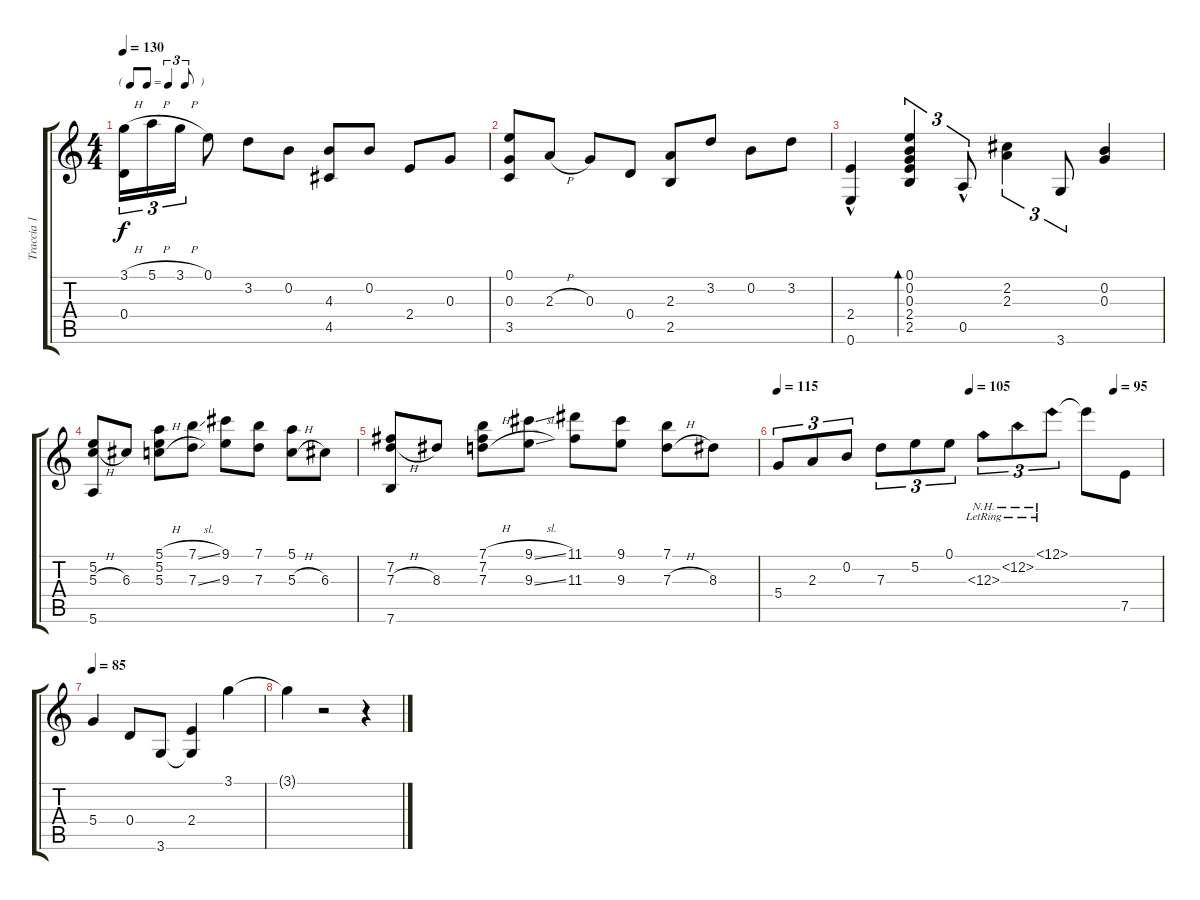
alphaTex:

\track ("Traccia 1" "Traccia 1") {instrument acousticguitarnylon}
\staff {score tabs}
\tuning (E4 B3 G3 D3 A2 E2) {hide}
\ts (4 4)
\tf triplet8th
\tempo 130
\clef g2
\ks c
(3.1{h} 0.4).16{tu (3 2) dy f} 5.1{h}.16{tu (3 2)} 3.1{h}.16{tu (3 2)} 0.1.8 3.2.8 0.2.8 (4.3 4.5).8 0.2.8 2.4.8 0.3.8 |
(0.1 0.3 3.5).8 2.3{h}.8 0.3.8 0.4.8 (2.3 2.5).8 3.2.8 0.2.8 3.2.8 |
(2.4 0.6{hac}).4 (0.1 0.2 0.3 2.4 2.5).4{tu (3 2) bd 60} 0.5{hac}.8{tu (3 2)} (2.2 2.3).4{tu (3 2)} 3.6.8{tu (3 2)} (0.2 0.3).4 |
(5.2 5.3{h} 5.6).8 6.3.8 (5.1{h} 5.2 5.3{h}).8 (7.1{sl} 7.3{sl}).8 (9.1 9.3).8 (7.1 7.3).8 (5.1 5.3{h}).8 6.3.8 |
(7.2 7.3{h} 7.6).8 8.3.8 (7.1{h} 7.2 7.3{h}).8 (9.1{sl} 9.3{sl}).8 (11.1 11.3).8 (9.1 9.3).8 (7.1 7.3{h}).8 8.3.8 |
\tempo 115
\tempo (105 0.5)
\tempo (95 0.875)
5.4.8{tu (3 2)} 2.3.8{tu (3 2)} 0.2.8{tu (3 2)} 7.3.8{tu (3 2)} 5.2.8{tu (3 2)} 0.1.8{tu (3 2)} 12.3{nh lr}.8{tu (3 2)} 12.2{nh lr}.8{tu (3 2)} 12.1{nh lr}.8{tu (3 2)} 12.1{t}.8 7.5.8 |
\tempo 85
5.4.4 0.4.8 3.6.8 (2.4 3.6{t}).4 3.1.4 |
3.1{t}.4 r.2 r.4
